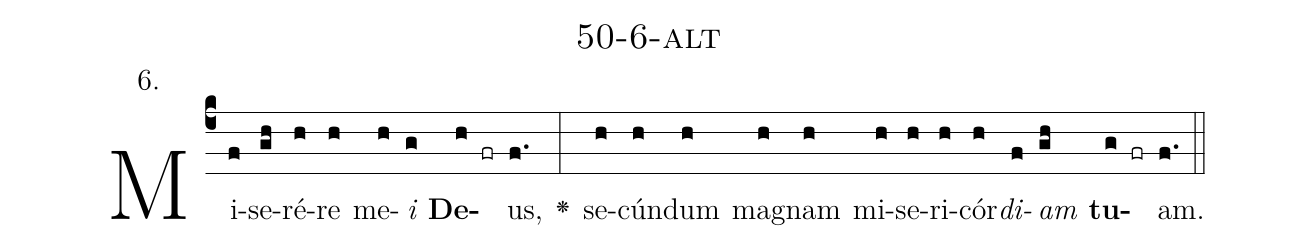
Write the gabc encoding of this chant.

name: 50-6-alt;
annotation: 6.;
%%
(c4)Mi(f)se(gh)ré(h)re(h) me(h)<i>i</i>(g) <b>De</b>(h fr)us,(f.) <v>\greheightstar</v>(:) se(h)cún(h)dum(h) ma(h)gnam(h) mi(h)se(h)ri(h)cór(h)<i>di</i>(f)<i>am</i>(gh) <b>tu</b>(g fr)am.(f.) (::)


%E(h) u(h) o(f) u(gh) a(g) e.(f.) (::)
